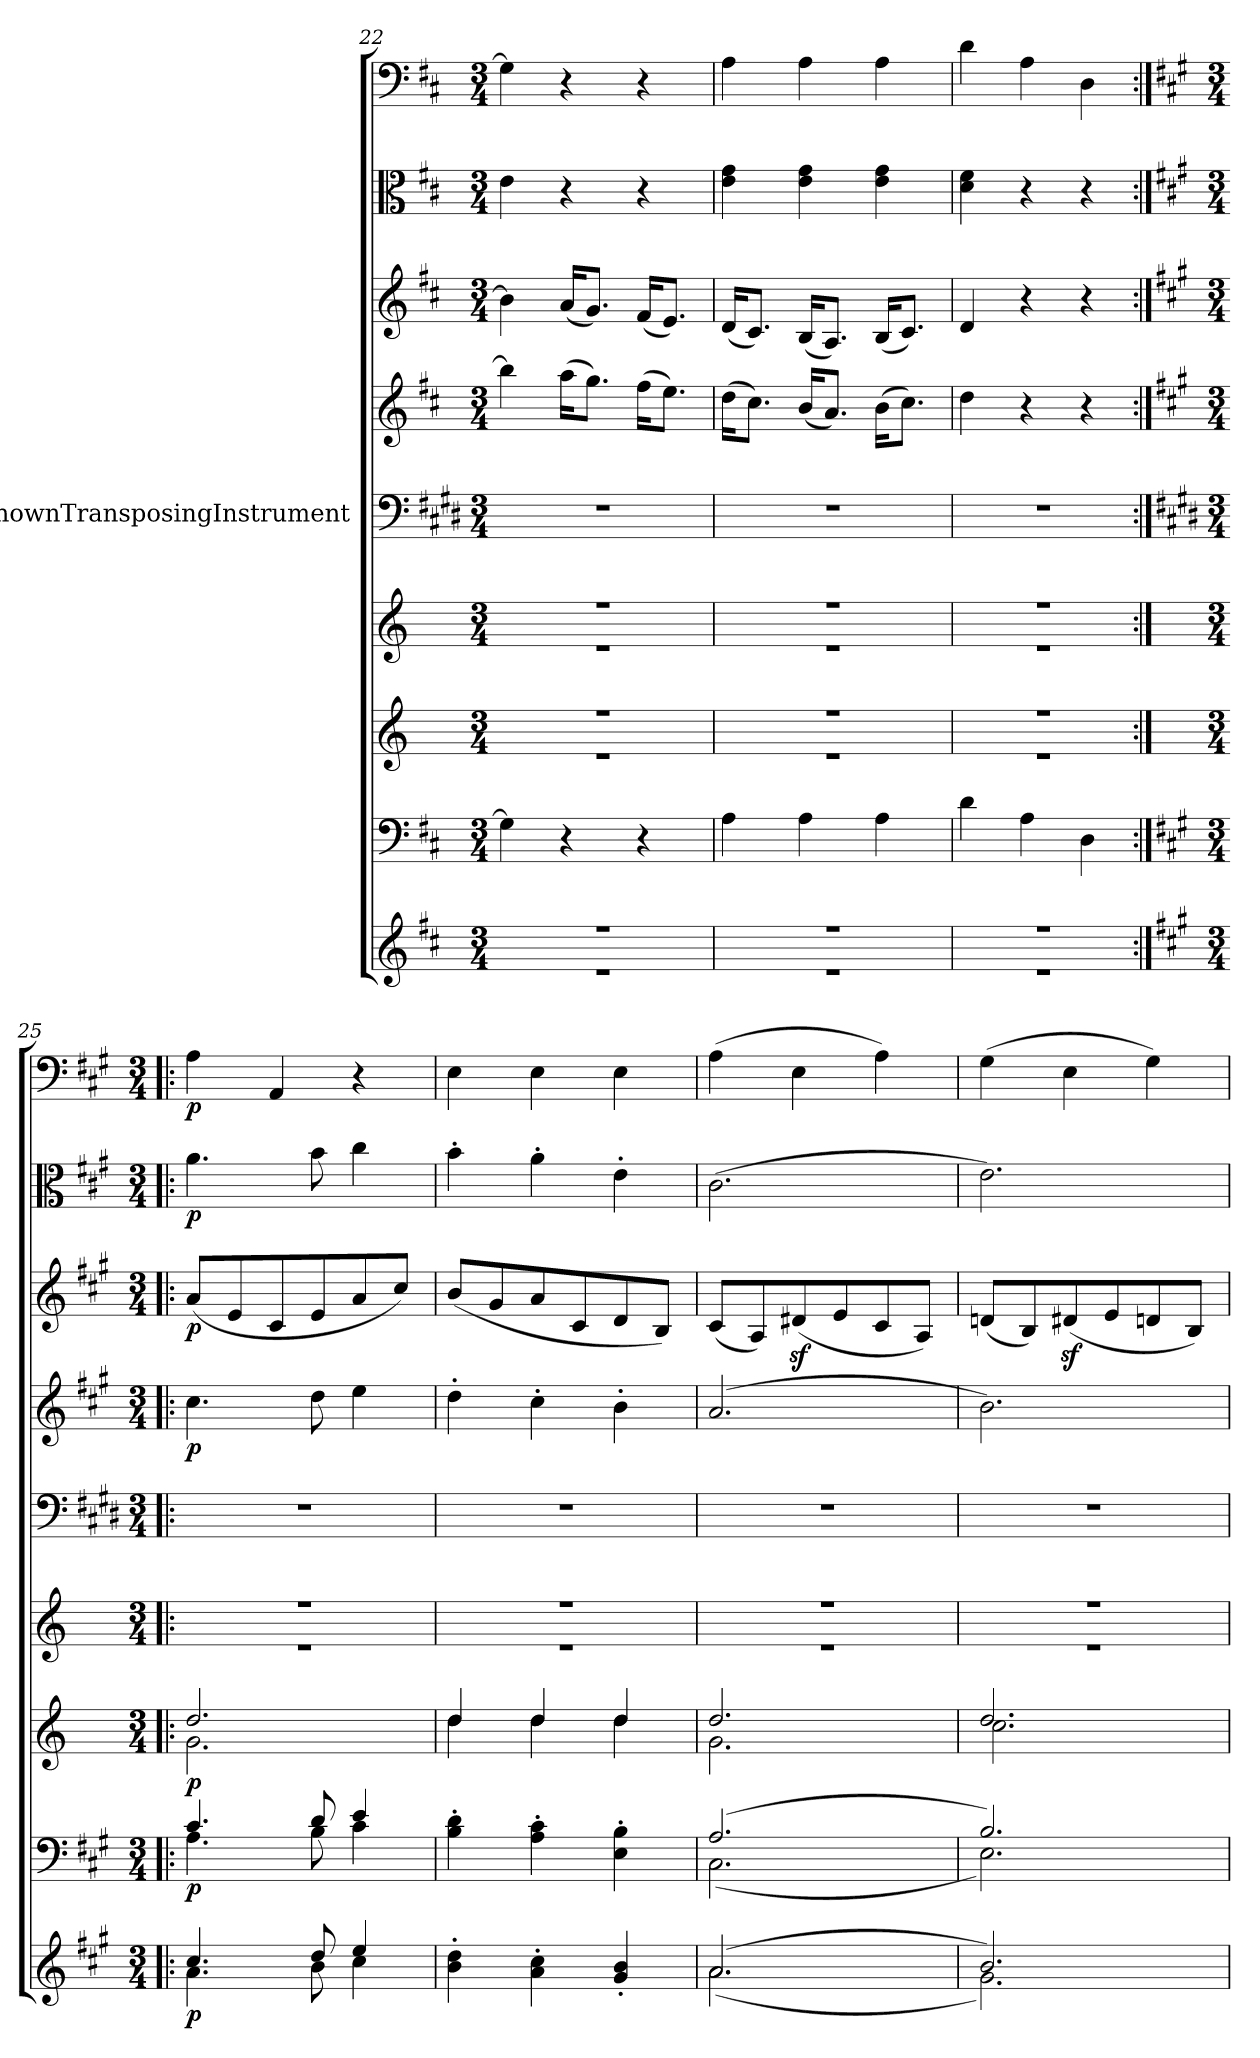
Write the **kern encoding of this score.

**kern	**dynam	**kern	**dynam	**kern	**dynam	**kern	**kern	**kern	**dynam	**kern	**dynam	**kern	**dynam	**kern	**dynam
*part9	*part9	*part8	*part8	*part7	*part7	*part6	*part5	*part4	*part4	*part3	*part3	*part2	*part2	*part1	*part1
*staff9	*staff9	*staff8	*staff8	*staff7	*staff7	*staff6	*staff5	*staff4	*staff4	*staff3	*staff3	*staff2	*staff2	*staff1	*staff1
*	*	*	*	*	*	*	*I"UnknownTransposingInstrument	*	*	*	*	*	*	*	*
*clefG2	*	*clefF4	*	*clefG2	*	*clefG2	*clefF4	*clefG2	*	*clefG2	*	*clefC3	*	*clefF4	*
*	*	*	*	*	*	*	*ITrd1c2	*	*	*	*	*	*	*	*
*k[f#c#]	*	*k[f#c#]	*	*k[]	*	*k[]	*k[f#c#]	*k[f#c#]	*	*k[f#c#]	*	*k[f#c#]	*	*k[f#c#]	*
*D:	*	*D:	*	*	*	*	*	*D:	*	*D:	*	*D:	*	*D:	*
*M3/4	*	*M3/4	*	*M3/4	*	*M3/4	*M3/4	*M3/4	*	*M3/4	*	*M3/4	*	*M3/4	*
=22	=22	=22	=22	=22	=22	=22	=22	=22	=22	=22	=22	=22	=22	=22	=22
*^	*	*	*	*^	*	*^	*	*	*	*	*	*	*	*	*
2.r	2.r	.	4G\]	.	2.r	2.r	.	2.r	2.r	2.r	4bb\]	.	4b\]	.	4e\	.	4G\]	.
.	.	.	4r	.	.	.	.	.	.	.	(16aa\KL	.	(16a/KL	.	4r	.	4r	.
.	.	.	.	.	.	.	.	.	.	.	8.gg\J)	.	8.g/J)	.	.	.	.	.
.	.	.	4r	.	.	.	.	.	.	.	(16ff#\KL	.	(16f#/KL	.	4r	.	4r	.
.	.	.	.	.	.	.	.	.	.	.	8.ee\J)	.	8.e/J)	.	.	.	.	.
=23	=23	=23	=23	=23	=23	=23	=23	=23	=23	=23	=23	=23	=23	=23	=23	=23	=23	=23
2.r	2.r	.	4A\	.	2.r	2.r	.	2.r	2.r	2.r	(16dd\KL	.	(16d/KL	.	4e\ 4g\	.	4A\	.
.	.	.	.	.	.	.	.	.	.	.	8.cc#\J)	.	8.c#/J)	.	.	.	.	.
.	.	.	4A\	.	.	.	.	.	.	.	(16b/KL	.	(16B/KL	.	4e\ 4g\	.	4A\	.
.	.	.	.	.	.	.	.	.	.	.	8.a/J)	.	8.A/J)	.	.	.	.	.
.	.	.	4A\	.	.	.	.	.	.	.	(16b\KL	.	(16B/KL	.	4e\ 4g\	.	4A\	.
.	.	.	.	.	.	.	.	.	.	.	8.cc#\J)	.	8.c#/J)	.	.	.	.	.
=24	=24	=24	=24	=24	=24	=24	=24	=24	=24	=24	=24	=24	=24	=24	=24	=24	=24	=24
2.r	2.r	.	4d\	.	2.r	2.r	.	2.r	2.r	2.r	4dd\	.	4d/	.	4d\ 4f#\	.	4d\	.
.	.	.	4A\	.	.	.	.	.	.	.	4r	.	4r	.	4r	.	4A\	.
.	.	.	4D\	.	.	.	.	.	.	.	4r	.	4r	.	4r	.	4D\	.
=25:|!|:	=25:|!|:	=25:|!|:	=25:|!|:	=25:|!|:	=25:|!|:	=25:|!|:	=25:|!|:	=25:|!|:	=25:|!|:	=25:|!|:	=25:|!|:	=25:|!|:	=25:|!|:	=25:|!|:	=25:|!|:	=25:|!|:	=25:|!|:	=25:|!|:
*k[f#c#g#]	*	*	*k[f#c#g#]	*	*	*	*	*	*	*	*k[f#c#g#]	*	*k[f#c#g#]	*	*k[f#c#g#]	*	*k[f#c#g#]	*
*A:	*	*	*	*	*	*	*	*	*	*	*A:	*	*A:	*	*A:	*	*A:	*
*M3/4	*	*	*M3/4	*	*M3/4	*	*	*M3/4	*	*M3/4	*M3/4	*	*M3/4	*	*M3/4	*	*M3/4	*
*	*	*	*^	*	*	*	*	*	*	*	*	*	*	*	*	*	*	*
4.cc#/	4.a\	p	4.c#/	4.A\	p	2.dd/	2.g\	p	2.r	2.r	2.r	4.cc#\	p	(8a/L	p	4.a\	p	4A\	p
.	.	.	.	.	.	.	.	.	.	.	.	.	.	8e/	.	.	.	.	.
.	.	.	.	.	.	.	.	.	.	.	.	.	.	8c#/	.	.	.	4AA/	.
8dd/	8b\	.	8d/	8B\	.	.	.	.	.	.	.	8dd\	.	8e/	.	8b\	.	.	.
4ee/	4cc#\	.	4e/	4c#\	.	.	.	.	.	.	.	4ee\	.	8a/	.	4cc#\	.	4r	.
.	.	.	.	.	.	.	.	.	.	.	.	.	.	8cc#/J)	.	.	.	.	.
*v	*v	*	*	*	*	*	*	*	*	*	*	*	*	*	*	*	*	*	*
*	*	*v	*v	*	*	*	*	*	*	*	*	*	*	*	*	*	*	*
=26	=26	=26	=26	=26	=26	=26	=26	=26	=26	=26	=26	=26	=26	=26	=26	=26	=26
4b'\ 4dd'\	.	4B'\ 4d'\	.	4dd/	4dd\	.	2.r	2.r	2.r	4dd'\	.	(8b/L	.	4b'\	.	4E\	.
.	.	.	.	.	.	.	.	.	.	.	.	8g#/	.	.	.	.	.
4a'\ 4cc#'\	.	4A'\ 4c#'\	.	4dd/	4dd\	.	.	.	.	4cc#'\	.	8a/	.	4a'\	.	4E\	.
.	.	.	.	.	.	.	.	.	.	.	.	8c#/	.	.	.	.	.
4g#'/ 4b'/	.	4E'\ 4B'\	.	4dd/	4dd\	.	.	.	.	4b'\	.	8d/	.	4e'\	.	4E\	.
.	.	.	.	.	.	.	.	.	.	.	.	8B/J)	.	.	.	.	.
=27	=27	=27	=27	=27	=27	=27	=27	=27	=27	=27	=27	=27	=27	=27	=27	=27	=27
*^	*	*^	*	*	*	*	*	*	*	*	*	*	*	*	*	*	*
(2.a/	(2.a\	.	(2.A/	(2.C#\	.	2.dd/	2.g\	.	2.r	2.r	2.r	(2.a/	.	(8c#/L	.	(2.c#\	.	(4A\	.
.	.	.	.	.	.	.	.	.	.	.	.	.	.	8A/)	.	.	.	.	.
.	.	.	.	.	.	.	.	.	.	.	.	.	.	(8d#Xz/	.	.	.	4E\	.
.	.	.	.	.	.	.	.	.	.	.	.	.	.	8e/	.	.	.	.	.
.	.	.	.	.	.	.	.	.	.	.	.	.	.	8c#/	.	.	.	4A\)	.
.	.	.	.	.	.	.	.	.	.	.	.	.	.	8A/J)	.	.	.	.	.
=28	=28	=28	=28	=28	=28	=28	=28	=28	=28	=28	=28	=28	=28	=28	=28	=28	=28	=28	=28
2.b/)	2.g#\)	.	2.B/)	2.E\)	.	2.dd/	2.cc\	.	2.r	2.r	2.r	2.b\)	.	(8dn/L	.	2.e\)	.	(4G#\	.
.	.	.	.	.	.	.	.	.	.	.	.	.	.	8B/)	.	.	.	.	.
.	.	.	.	.	.	.	.	.	.	.	.	.	.	(8d#Xz/	.	.	.	4E\	.
.	.	.	.	.	.	.	.	.	.	.	.	.	.	8e/	.	.	.	.	.
.	.	.	.	.	.	.	.	.	.	.	.	.	.	8dn/	.	.	.	4G#\)	.
.	.	.	.	.	.	.	.	.	.	.	.	.	.	8B/J)	.	.	.	.	.
*v	*v	*	*	*	*	*v	*v	*	*v	*v	*	*	*	*	*	*	*	*	*
*	*	*v	*v	*	*	*	*	*	*	*	*	*	*	*	*	*
=	=	=	=	=	=	=	=	=	=	=	=	=	=	=	=
*-	*-	*-	*-	*-	*-	*-	*-	*-	*-	*-	*-	*-	*-	*-	*-
